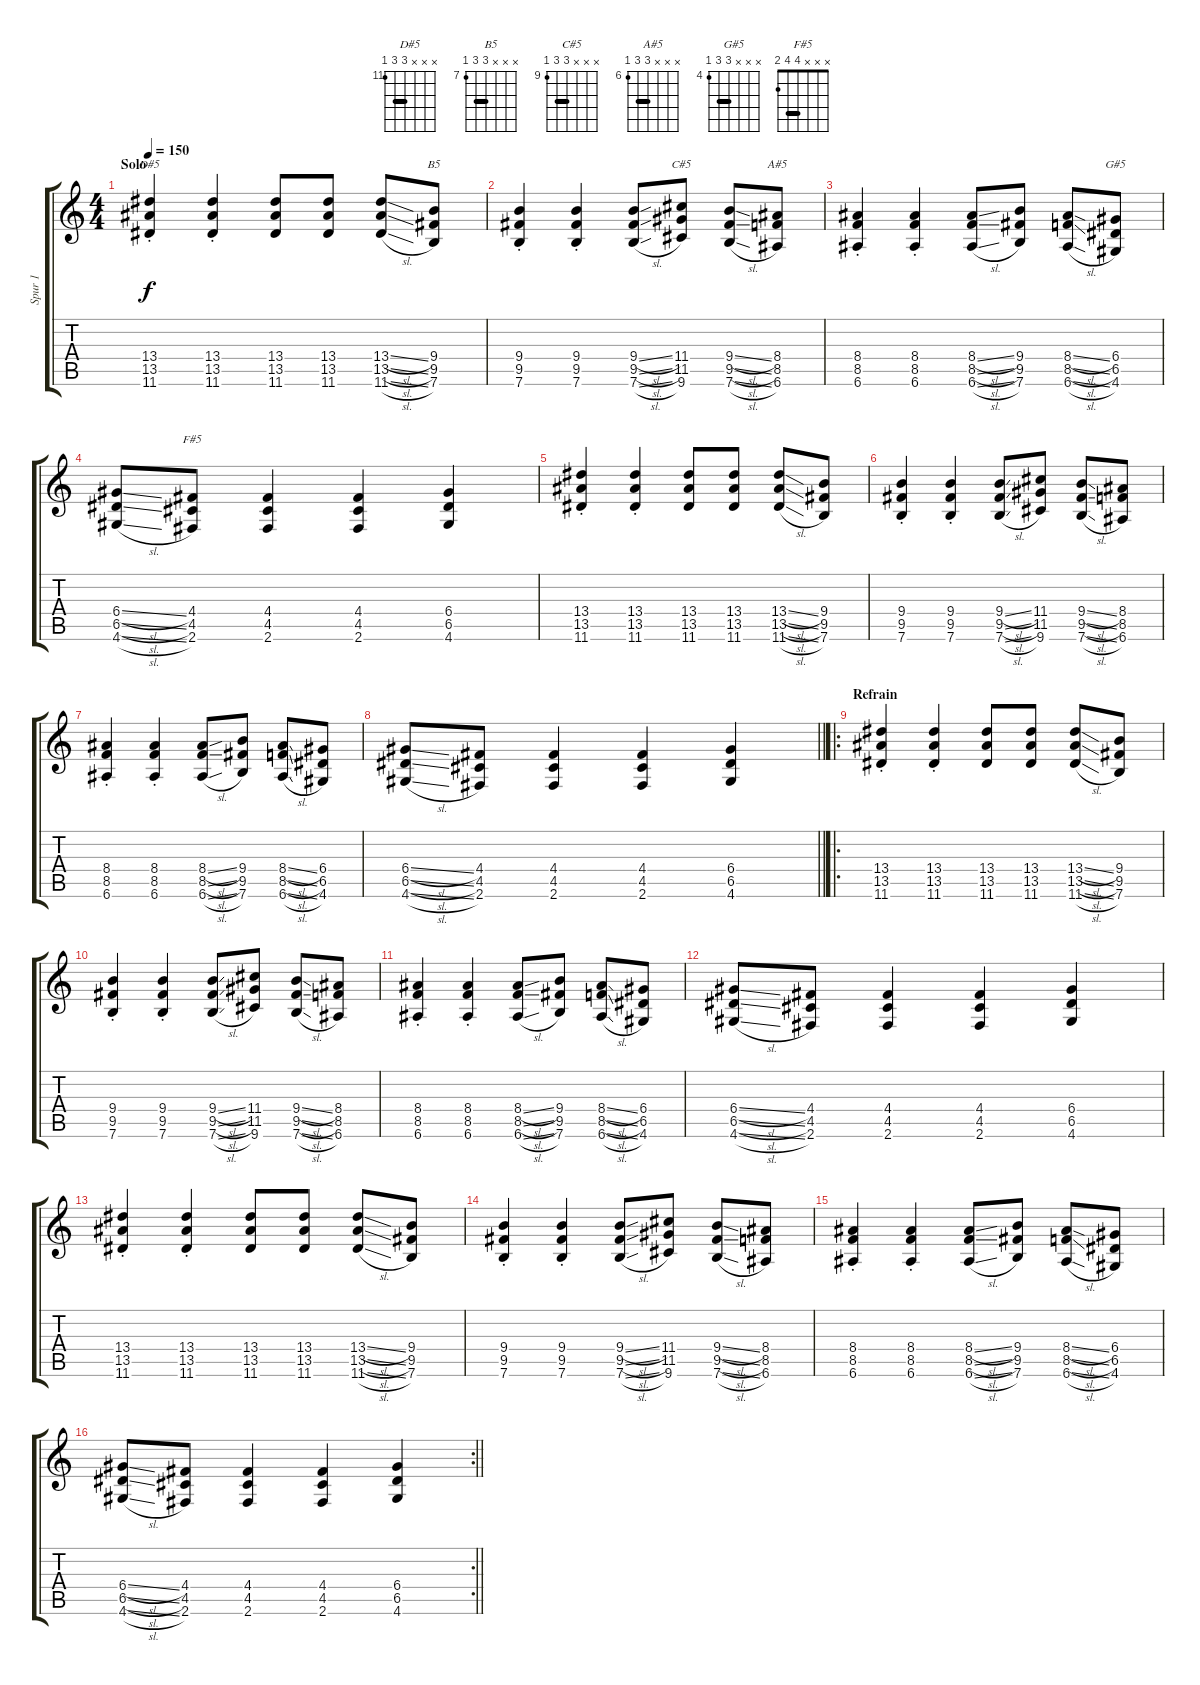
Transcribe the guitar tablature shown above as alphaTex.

\track ("Spur 1" "Spur 1") {instrument distortionguitar}
\staff {score tabs}
\tuning (E4 B3 G3 D3 A2 E2) {hide}
\chord ("D#5" x x x 13 13 11) {firstfret 11 barre 13}
\chord ("B5" x x x 9 9 7) {firstfret 7 barre 9}
\chord ("C#5" x x x 11 11 9) {firstfret 9 barre 11}
\chord ("A#5" x x x 8 8 6) {firstfret 6 barre 8}
\chord ("G#5" x x x 6 6 4) {firstfret 4 barre 6}
\chord ("F#5" x x x 4 4 2) {barre 4}
\ts (4 4)
\section ("" "Solo")
\tempo 150
\clef g2
\ks c
(13.4{st} 13.5{st} 11.6{st}).4{ch "D#5" dy f} (13.4{st} 13.5{st} 11.6{st}).4 (13.4 13.5 11.6).8 (13.4 13.5 11.6).8 (13.4{sl} 13.5{sl} 11.6{sl}).8 (9.4 9.5 7.6).8{ch "B5"} |
(9.4{st} 9.5{st} 7.6{st}).4 (9.4{st} 9.5{st} 7.6{st}).4 (9.4{sl} 9.5{sl} 7.6{sl}).8 (11.4 11.5 9.6).8{ch "C#5"} (9.4{sl} 9.5{sl} 7.6{sl}).8 (8.4 8.5 6.6).8{ch "A#5"} |
(8.4{st} 8.5{st} 6.6{st}).4 (8.4{st} 8.5{st} 6.6{st}).4 (8.4{sl} 8.5{sl} 6.6{sl}).8 (9.4 9.5 7.6).8 (8.4{sl} 8.5{sl} 6.6{sl}).8 (6.4 6.5 4.6).8{ch "G#5"} |
(6.4{sl} 6.5{sl} 4.6{sl}).8 (4.4 4.5 2.6).8{ch "F#5"} (4.4 4.5 2.6).4 (4.4 4.5 2.6).4 (6.4 6.5 4.6).4 |
(13.4{st} 13.5{st} 11.6{st}).4 (13.4{st} 13.5{st} 11.6{st}).4 (13.4 13.5 11.6).8 (13.4 13.5 11.6).8 (13.4{sl} 13.5{sl} 11.6{sl}).8 (9.4 9.5 7.6).8 |
(9.4{st} 9.5{st} 7.6{st}).4 (9.4{st} 9.5{st} 7.6{st}).4 (9.4{sl} 9.5{sl} 7.6{sl}).8 (11.4 11.5 9.6).8 (9.4{sl} 9.5{sl} 7.6{sl}).8 (8.4 8.5 6.6).8 |
(8.4{st} 8.5{st} 6.6{st}).4 (8.4{st} 8.5{st} 6.6{st}).4 (8.4{sl} 8.5{sl} 6.6{sl}).8 (9.4 9.5 7.6).8 (8.4{sl} 8.5{sl} 6.6{sl}).8 (6.4 6.5 4.6).8 |
\barLineRight lightlight
(6.4{sl} 6.5{sl} 4.6{sl}).8 (4.4 4.5 2.6).8 (4.4 4.5 2.6).4 (4.4 4.5 2.6).4 (6.4 6.5 4.6).4 |
\ro
\section ("" "Refrain")
(13.4{st} 13.5{st} 11.6{st}).4 (13.4{st} 13.5{st} 11.6{st}).4 (13.4 13.5 11.6).8 (13.4 13.5 11.6).8 (13.4{sl} 13.5{sl} 11.6{sl}).8 (9.4 9.5 7.6).8 |
(9.4{st} 9.5{st} 7.6{st}).4 (9.4{st} 9.5{st} 7.6{st}).4 (9.4{sl} 9.5{sl} 7.6{sl}).8 (11.4 11.5 9.6).8 (9.4{sl} 9.5{sl} 7.6{sl}).8 (8.4 8.5 6.6).8 |
(8.4{st} 8.5{st} 6.6{st}).4 (8.4{st} 8.5{st} 6.6{st}).4 (8.4{sl} 8.5{sl} 6.6{sl}).8 (9.4 9.5 7.6).8 (8.4{sl} 8.5{sl} 6.6{sl}).8 (6.4 6.5 4.6).8 |
(6.4{sl} 6.5{sl} 4.6{sl}).8 (4.4 4.5 2.6).8 (4.4 4.5 2.6).4 (4.4 4.5 2.6).4 (6.4 6.5 4.6).4 |
(13.4{st} 13.5{st} 11.6{st}).4 (13.4{st} 13.5{st} 11.6{st}).4 (13.4 13.5 11.6).8 (13.4 13.5 11.6).8 (13.4{sl} 13.5{sl} 11.6{sl}).8 (9.4 9.5 7.6).8 |
(9.4{st} 9.5{st} 7.6{st}).4 (9.4{st} 9.5{st} 7.6{st}).4 (9.4{sl} 9.5{sl} 7.6{sl}).8 (11.4 11.5 9.6).8 (9.4{sl} 9.5{sl} 7.6{sl}).8 (8.4 8.5 6.6).8 |
(8.4{st} 8.5{st} 6.6{st}).4 (8.4{st} 8.5{st} 6.6{st}).4 (8.4{sl} 8.5{sl} 6.6{sl}).8 (9.4 9.5 7.6).8 (8.4{sl} 8.5{sl} 6.6{sl}).8 (6.4 6.5 4.6).8 |
\rc 2
\barLineRight lightlight
(6.4{sl} 6.5{sl} 4.6{sl}).8 (4.4 4.5 2.6).8 (4.4 4.5 2.6).4 (4.4 4.5 2.6).4 (6.4 6.5 4.6).4
